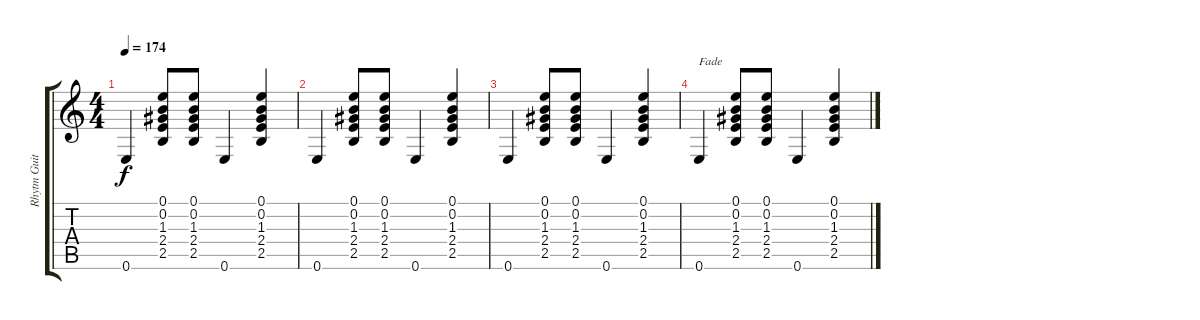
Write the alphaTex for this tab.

\track ("Rhytm Guitar" "Rhytm Guit") {instrument distortionguitar}
\staff {score tabs}
\tuning (E4 B3 G3 D3 A2 E2) {hide}
\ts (4 4)
\tempo 174
\clef g2
\ks c
0.6.4{dy f} (0.1 0.2 1.3 2.4 2.5).8 (0.1 0.2 1.3 2.4 2.5).8 0.6.4 (0.1 0.2 1.3 2.4 2.5).4 |
0.6.4{volume 0} (0.1 0.2 1.3 2.4 2.5).8 (0.1 0.2 1.3 2.4 2.5).8 0.6.4 (0.1 0.2 1.3 2.4 2.5).4 |
0.6.4 (0.1 0.2 1.3 2.4 2.5).8 (0.1 0.2 1.3 2.4 2.5).8 0.6.4 (0.1 0.2 1.3 2.4 2.5).4 |
0.6.4{txt "Fade"} (0.1 0.2 1.3 2.4 2.5).8 (0.1 0.2 1.3 2.4 2.5).8 0.6.4 (0.1 0.2 1.3 2.4 2.5).4
